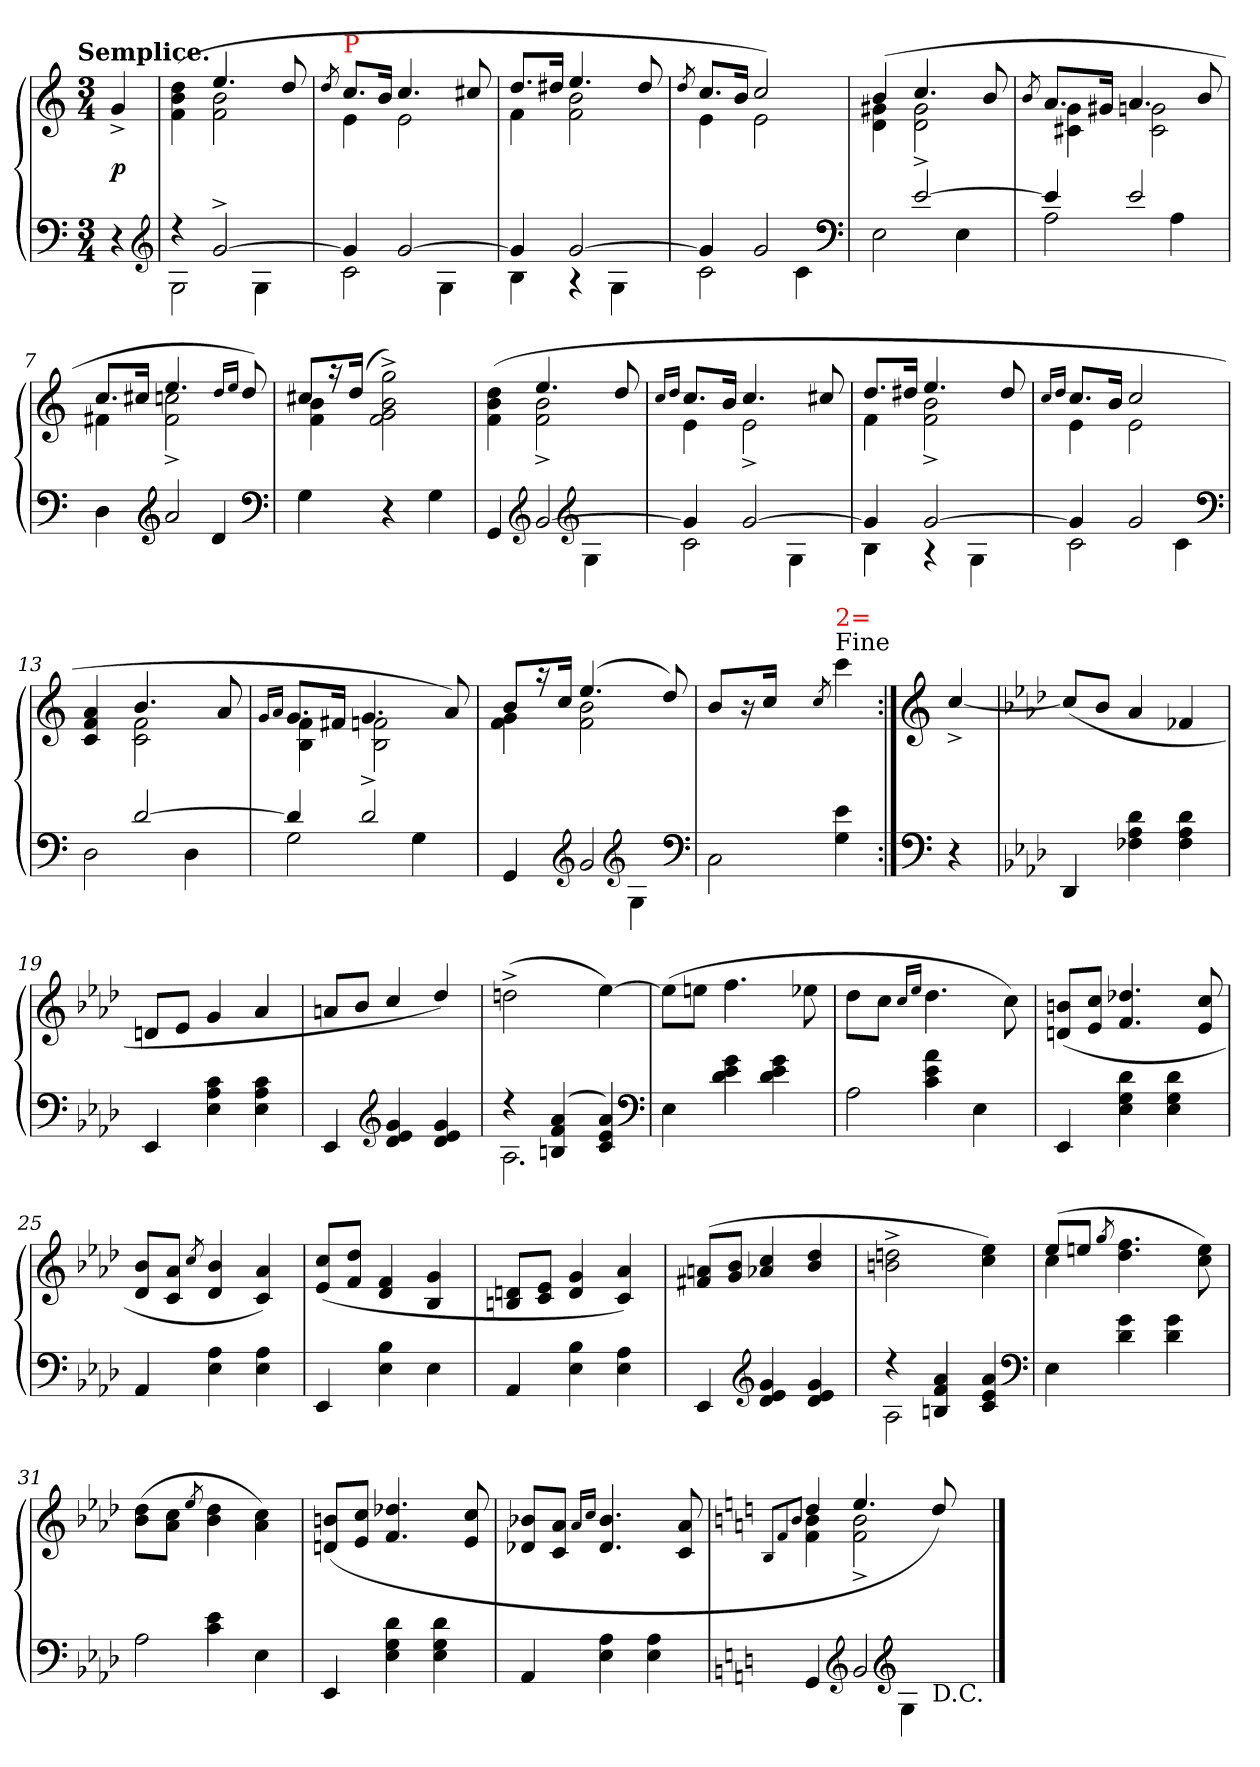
**kern	**kern	**dynam
*part1	*part1	*part1
*staff2	*staff1	*staff1/2
*clefF4	*clefG2	*
*k[]	*k[]	*
*C:	*C:	*
!!LO:TX:omd:t=Semplice.
*M3/4	*M3/4	*
=	=	=
4r	4g^>	p
*clefG2	*	*
=1	=1	=1
*^	*^	*
4r	2G	4ryy	(>4dd\ 4b\ 4f\	.
[2g^	.	4.ee/	2b\ 2f\	.
.	4G	.	.	.
.	.	8dd/	.	.
=2	=2	=2	=2	=2
.	.	8qdd/	.	.
!	!	!LO:TX:a:color=red:t=P	!	!
4g]	2c	8.cc/L	4e\	.
.	.	16b/Jk	.	.
[2g	.	4.cc/	2e\	.
.	4G	.	.	.
.	.	8cc#X/	.	.
=3	=3	=3	=3	=3
4g]	4B	8.dd/L	4f\	.
.	.	16dd#X/Jk	.	.
[2g	4rA	4.ee/	2b\ 2f\	.
.	4G	.	.	.
.	.	8dd#/	.	.
=4	=4	=4	=4	=4
.	.	8qdd/	.	.
4g]	2c	8.cc/L	4e\	.
.	.	16b/Jk	.	.
2g	.	2cc/)	2e\	.
.	4c	.	.	.
*clefF4	*	*	*	*
=5	=5	=5	=5	=5
4ryy	2E	(>4b/	4g#X\ 4d\	.
[2e	.	4.cc/	2g#^<\ 2d^<\	.
.	4E	.	.	.
.	.	8b/	.	.
=6	=6	=6	=6	=6
.	.	8qb/	.	.
4e]	2A	8.a/L	4g\ 4c#X\	.
.	.	16g#X/Jk	.	.
2e	.	4.a/	2gn\ 2c#\	.
.	4A	.	.	.
.	.	8b/	.	.
=7	=7	=7	=7	=7
4ryy	4D	8.cc/L	4f#X\	.
.	.	16cc#X/Jk	.	.
*clefG2	*	*	*	*
2a	4ryy	4.ee/	2ccn^<\ 2f#^<\	.
.	4d/	.	.	.
.	.	16qdd/LL	.	.
.	.	16qee/JJ	.	.
.	.	8dd/)	.	.
*v	*v	*	*	*
*clefF4	*	*	*
=8	=8	=8	=8
4G	8cc#X/L	4b\ 4f\	.
.	16r	.	.
.	(>16dd/Jk	.	.
4r	2ryy	2gg^<\ 2b^<\ 2g^<\ 2f^<\)	.
4G	.	.	.
=9	=9	=9	=9
*^	*	*	*
4GG	2ryy	4ryy	(>4dd\ 4b\ 4f\	.
*clefG2	*	*	*	*
[2g	.	4.ee/	2b^<\ 2f^<\	.
*clefG2	*	*	*	*
.	4G	.	.	.
.	.	8dd/	.	.
=10	=10	=10	=10	=10
.	.	16qcc/LL	.	.
.	.	16qdd/JJ	.	.
4g]	2c	8.cc/L	4e\	.
.	.	16b/Jk	.	.
[2g	.	4.cc/	2e^<\	.
.	4G	.	.	.
.	.	8cc#X/	.	.
=11	=11	=11	=11	=11
4g]	4B	8.dd/L	4f\	.
.	.	16dd#X/Jk	.	.
[2g	4rA	4.ee/	2b^<\ 2f^<\	.
.	4G	.	.	.
.	.	8dd#/	.	.
=12	=12	=12	=12	=12
.	.	16qcc/LL	.	.
.	.	16qdd/JJ	.	.
4g]	2c	8.cc/L	4e\	.
.	.	16b/Jk	.	.
2g	.	2cc/	2e\	.
.	4c	.	.	.
*clefF4	*	*	*	*
=13	=13	=13	=13	=13
4ryy	2D	4ryy	4a/ 4f/ 4c/	.
[2d	.	4.b/	2f\ 2c\	.
.	4D	.	.	.
.	.	8a/	.	.
=14	=14	=14	=14	=14
.	.	16qg/LL	.	.
.	.	16qa/JJ	.	.
4d]	2G	8.g/L	4f\ 4B\	.
.	.	16f#X/Jk	.	.
2d^<	.	4.g/	2fn\ 2B\	.
.	4G	.	.	.
.	.	8a/)	.	.
=15	=15	=15	=15	=15
4GG	2ryy	8b/L	4g\ 4f\	.
.	.	16r	.	.
.	.	16cc/Jk	.	.
*clefG2	*	*	*	*
2g	.	(>4.ee/	2b\ 2f\	.
*clefG2	*	*	*	*
.	4G	.	.	.
.	.	8dd/)	.	.
*v	*v	*	*	*
*	*v	*v	*
*clefF4	*	*
=16	=16	=16
2C\	8b/L	.
.	16r	.
.	16cc/Jk	.
.	4ryy	.
.	8qcc/	.
!	!LO:TX:a:t=Fine	!
!	!LO:TX:a:color=red:t=2=	!
4G 4e	4ccc	.
=17:|!	=17:|!	=17:|!
*clefF4	*clefG2	*
4r	[4cc^>/	.
=18	=18	=18
*k[b-e-a-d-]	*k[b-e-a-d-]	*
4DD-	(<8cc/L]	.
.	8b-J	.
4d- 4A- 4F-X	4a-	.
4d- 4A- 4F-	4f-X	.
=19	=19	=19
4EE-	8dnL	.
.	8e-J	.
4c 4A- 4E-	4g	.
4c 4A- 4E-	4a-	.
=20	=20	=20
4EE-	8anL	.
.	8b-J	.
*clefG2	*	*
4g 4e- 4d-	4cc/	.
4g 4e- 4d-	4dd-/)	.
=21	=21	=21
*^	*	*
4r	2.A-	(>2ddn^	.
(<4a- 4f 4Bn	.	.	.
4a- 4e- 4c)	.	[4ee-)	.
*v	*v	*	*
*clefF4	*	*
=22	=22	=22
4E-	(8ee-L]	.
.	8eenJ	.
4g 4e- 4d-	4.ff	.
4g 4e- 4d-	.	.
.	8ee-X	.
=23	=23	=23
*^	*	*
4ryy	2A-	8dd-L	.
.	.	8ccJ	.
.	.	16qcc/LL	.
.	.	16qee-/JJ	.
4a-\ 4e-\ 4c\	.	4.dd-	.
4ryy	4E-	.	.
.	.	8cc)	.
*v	*v	*	*
=24	=24	=24
4EE-	(<8bn 8dnL	.
.	8cc 8e-J	.
4d- 4G 4E-	4.dd-X 4.f	.
4d- 4G 4E-	.	.
.	8cc 8e-	.
=25	=25	=25
4AA-	8b- 8d-L	.
.	8a- 8cJ	.
.	8qcc/	.
4A- 4E-	4b- 4d-	.
4A- 4E-	4a- 4c)	.
=26	=26	=26
4EE-	(<8cc 8e-L	.
.	8dd- 8fJ	.
4B- 4E-	4f 4d-	.
4E-	4g 4B-	.
=27	=27	=27
4AA-	8dn 8BnL	.
.	8e- 8cJ	.
4B- 4E-	4g 4d	.
4A- 4E-	4a- 4c)	.
=28	=28	=28
4EE-	(>8an 8f#XL	.
.	8b- 8gJ	.
*clefG2	*	*
4g 4e- 4d-	4cc/ 4a-X/	.
4g 4e- 4d-	4dd-/ 4b-/	.
=29	=29	=29
*^	*	*
4r	2A-	2ddn^ 2bn^	.
4a- 4f 4Bn	.	.	.
4a- 4e- 4c	4ryy	4ee- 4cc)	.
*v	*v	*	*
*clefF4	*	*
=30	=30	=30
*	*^	*
4E-	(>8ee-L	4cc	.
.	8eenJ	.	.
.	.	8qgg/	.
4g 4d-	2ryy	4.ff 4.dd-	.
4g 4d-	.	.	.
.	.	8ee 8cc)	.
*	*v	*v	*
=31	=31	=31
*^	*	*
4ryy	2A-	(>8dd- 8b-L	.
.	.	8cc 8a-J	.
.	.	8qee-/	.
4e-\ 4c\	.	4dd- 4b-	.
4E-\	4ryy	4cc 4a-)	.
*v	*v	*	*
=32	=32	=32
4EE-	(>8bn 8dnL	.
.	8cc 8e-J	.
4d- 4G 4E-	4.dd-X 4.f	.
4d- 4G 4E-	.	.
.	8cc 8e-	.
=33	=33	=33
4AA-	8b-X 8d-XL	.
.	8a- 8cJ	.
.	16qa-/LL	.
.	16qcc/JJ	.
4A- 4E-	4.b- 4.d-	.
4A- 4E-	.	.
.	8a- 8c	.
=34	=34	=34
*k[]	*k[]	*
.	8qB/L	.
.	8qf/	.
.	8qb/J	.
*^	*^	*
*	*^	*	*	*
4GG	2ryy	2ryy	4dd	4b 4f	.
*clefG2	*	*	*	*	*
2g	.	.	4.ee	2b^ 2f^	.
*clefG2	*	*	*	*	*
.	4G	8ryy	.	.	.
!	!	!LO:TX:b:t=D.C.	!	!	!
.	.	4ryy	8dd)	.	.
8ryy	8ryy	.	8ryy	8ryy	.
*v	*v	*v	*	*	*
*	*v	*v	*
==	==	==
*-	*-	*-
